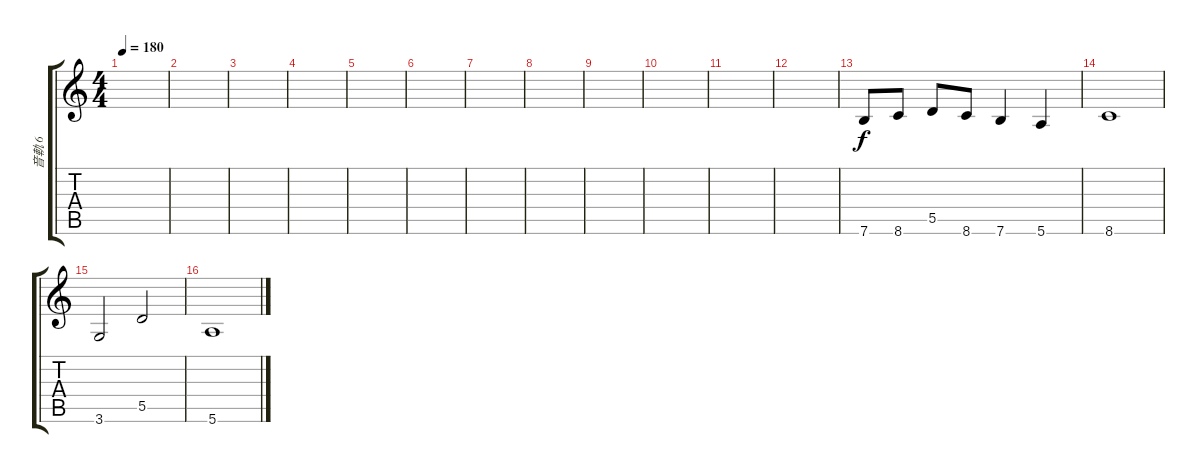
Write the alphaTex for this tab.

\track ("音軌 6" "音軌 6") {instrument electricguitarjazz}
\staff {score tabs}
\tuning (E4 B3 G3 D3 A2 E2) {hide}
\ts (4 4)
\tempo 180
\clef g2
\ks c
|
|
|
|
|
|
|
|
|
|
|
|
7.6.8 8.6.8 5.5.8 8.6.8 7.6.4 5.6.4 |
8.6.1 |
3.6.2 5.5.2 |
5.6.1
